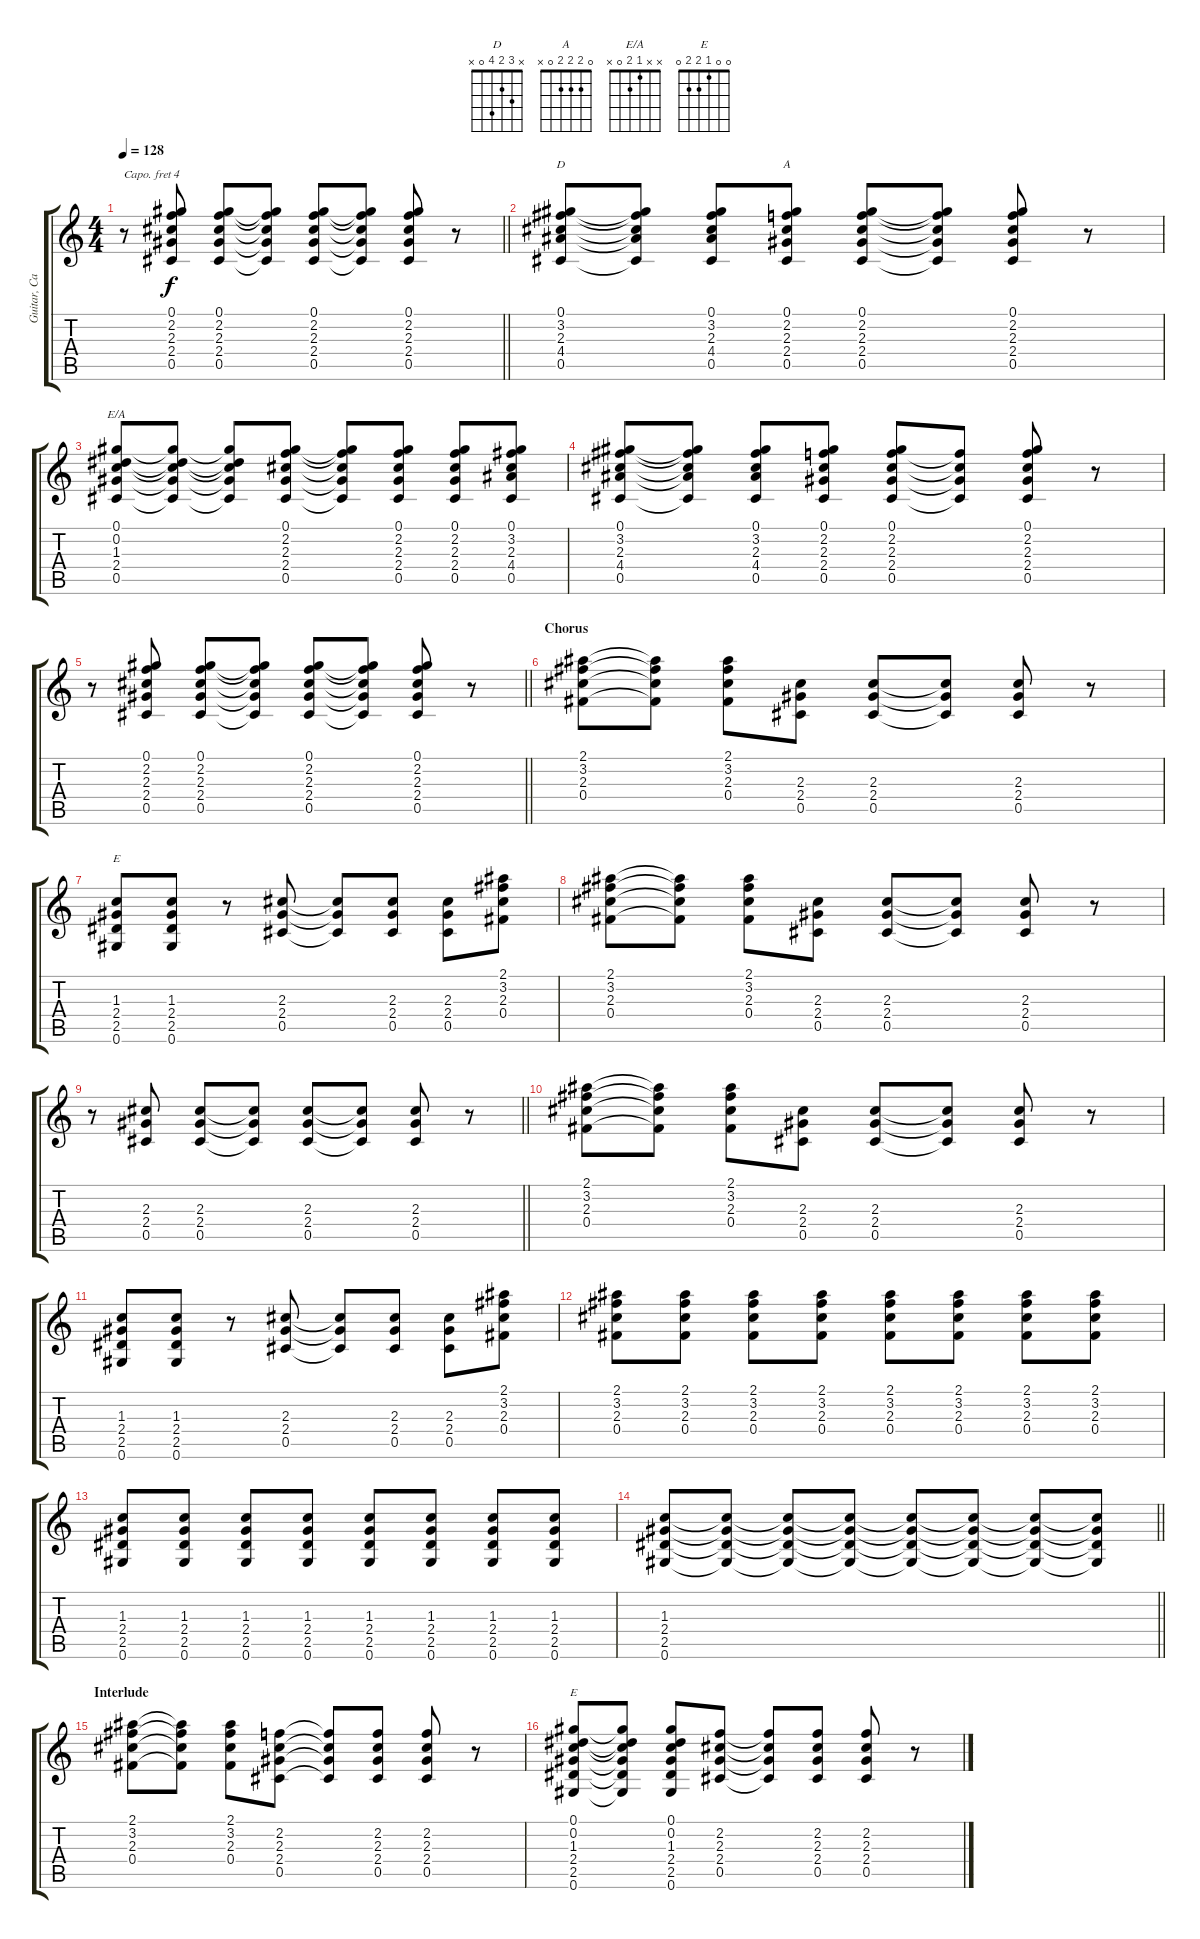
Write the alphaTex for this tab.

\track ("Guitar, Capo at 4" "Guitar, Ca") {instrument acousticguitarsteel}
\staff {score tabs}
\capo 4
\tuning (E4 B3 G3 D3 A2 E2) {hide}
\chord ("D" x 3 2 4 0 x)
\chord ("A" 0 2 2 2 0 x)
\chord ("E/A" x x 1 2 0 x)
\chord ("E" x x 1 2 2 0)
\chord ("E" 0 0 1 2 2 0)
\ts (4 4)
\tempo 128
\clef g2
\barLineRight lightlight
\ks c
r.8{dy f} (0.1 2.2 2.3 2.4 0.5).8 (0.1 2.2 2.3 2.4 0.5).8 (0.1{t} 2.2{t} 2.3{t} 2.4{t} 0.5{t}).8 (0.1 2.2 2.3 2.4 0.5).8 (0.1{t} 2.2{t} 2.3{t} 2.4{t} 0.5{t}).8 (0.1 2.2 2.3 2.4 0.5).8 r.8 |
(0.1 3.2 2.3 4.4 0.5).8{ch "D"} (0.1{t} 3.2{t} 2.3{t} 4.4{t} 0.5{t}).8 (0.1 3.2 2.3 4.4 0.5).8 (0.1 2.2 2.3 2.4 0.5).8{ch "A"} (0.1 2.2 2.3 2.4 0.5).8 (0.1{t} 2.2{t} 2.3{t} 2.4{t} 0.5{t}).8 (0.1 2.2 2.3 2.4 0.5).8 r.8 |
(0.1 0.2 1.3 2.4 0.5).8{ch "E/A"} (0.1{t} 0.2{t} 1.3{t} 2.4{t} 0.5{t}).8 (0.1{t} 0.2{t} 1.3{t} 2.4{t} 0.5{t}).8 (0.1 2.2 2.3 2.4 0.5).8 (0.1{t} 2.2{t} 2.3{t} 2.4{t} 0.5{t}).8 (0.1 2.2 2.3 2.4 0.5).8 (0.1 2.2 2.3 2.4 0.5).8 (0.1 3.2 2.3 4.4 0.5).8 |
(0.1 3.2 2.3 4.4 0.5).8 (0.1{t} 3.2{t} 2.3{t} 4.4{t} 0.5{t}).8 (0.1 3.2 2.3 4.4 0.5).8 (0.1 2.2 2.3 2.4 0.5).8 (0.1 2.2 2.3 2.4 0.5).8 (2.2{t} 2.3{t} 2.4{t} 0.5{t}).8 (0.1 2.2 2.3 2.4 0.5).8 r.8 |
\barLineRight lightlight
r.8 (0.1 2.2 2.3 2.4 0.5).8 (0.1 2.2 2.3 2.4 0.5).8 (0.1{t} 2.2{t} 2.3{t} 2.4{t} 0.5{t}).8 (0.1 2.2 2.3 2.4 0.5).8 (0.1{t} 2.2{t} 2.3{t} 2.4{t} 0.5{t}).8 (0.1 2.2 2.3 2.4 0.5).8 r.8 |
\section ("" "Chorus")
(2.1 3.2 2.3 0.4).8 (2.1{t} 3.2{t} 2.3{t} 0.4{t}).8 (2.1 3.2 2.3 0.4).8 (2.3 2.4 0.5).8 (2.3 2.4 0.5).8 (2.3{t} 2.4{t} 0.5{t}).8 (2.3 2.4 0.5).8 r.8 |
(1.3 2.4 2.5 0.6).8{ch "E"} (1.3 2.4 2.5 0.6).8 r.8 (2.3 2.4 0.5).8 (2.3{t} 2.4{t} 0.5{t}).8 (2.3 2.4 0.5).8 (2.3 2.4 0.5).8 (2.1 3.2 2.3 0.4).8 |
(2.1 3.2 2.3 0.4).8 (2.1{t} 3.2{t} 2.3{t} 0.4{t}).8 (2.1 3.2 2.3 0.4).8 (2.3 2.4 0.5).8 (2.3 2.4 0.5).8 (2.3{t} 2.4{t} 0.5{t}).8 (2.3 2.4 0.5).8 r.8 |
\barLineRight lightlight
r.8 (2.3 2.4 0.5).8 (2.3 2.4 0.5).8 (2.3{t} 2.4{t} 0.5{t}).8 (2.3 2.4 0.5).8 (2.3{t} 2.4{t} 0.5{t}).8 (2.3 2.4 0.5).8 r.8 |
(2.1 3.2 2.3 0.4).8 (2.1{t} 3.2{t} 2.3{t} 0.4{t}).8 (2.1 3.2 2.3 0.4).8 (2.3 2.4 0.5).8 (2.3 2.4 0.5).8 (2.3{t} 2.4{t} 0.5{t}).8 (2.3 2.4 0.5).8 r.8 |
(1.3 2.4 2.5 0.6).8 (1.3 2.4 2.5 0.6).8 r.8 (2.3 2.4 0.5).8 (2.3{t} 2.4{t} 0.5{t}).8 (2.3 2.4 0.5).8 (2.3 2.4 0.5).8 (2.1 3.2 2.3 0.4).8 |
(2.1 3.2 2.3 0.4).8 (2.1 3.2 2.3 0.4).8 (2.1 3.2 2.3 0.4).8 (2.1 3.2 2.3 0.4).8 (2.1 3.2 2.3 0.4).8 (2.1 3.2 2.3 0.4).8 (2.1 3.2 2.3 0.4).8 (2.1 3.2 2.3 0.4).8 |
(1.3 2.4 2.5 0.6).8 (1.3 2.4 2.5 0.6).8 (1.3 2.4 2.5 0.6).8 (1.3 2.4 2.5 0.6).8 (1.3 2.4 2.5 0.6).8 (1.3 2.4 2.5 0.6).8 (1.3 2.4 2.5 0.6).8 (1.3 2.4 2.5 0.6).8 |
\barLineRight lightlight
(1.3 2.4 2.5 0.6).8 (1.3{t} 2.4{t} 2.5{t} 0.6{t}).8 (1.3{t} 2.4{t} 2.5{t} 0.6{t}).8 (1.3{t} 2.4{t} 2.5{t} 0.6{t}).8 (1.3{t} 2.4{t} 2.5{t} 0.6{t}).8 (1.3{t} 2.4{t} 2.5{t} 0.6{t}).8 (1.3{t} 2.4{t} 2.5{t} 0.6{t}).8 (1.3{t} 2.4{t} 2.5{t} 0.6{t}).8 |
\section ("" "Interlude")
(2.1 3.2 2.3 0.4).8 (2.1{t} 3.2{t} 2.3{t} 0.4{t}).8 (2.1 3.2 2.3 0.4).8 (2.2 2.3 2.4 0.5).8 (2.2{t} 2.3{t} 2.4{t} 0.5{t}).8 (2.2 2.3 2.4 0.5).8 (2.2 2.3 2.4 0.5).8 r.8 |
(0.1 0.2 1.3 2.4 2.5 0.6).8{ch "E"} (0.1{t} 0.2{t} 1.3{t} 2.4{t} 2.5{t} 0.6{t}).8 (0.1 0.2 1.3 2.4 2.5 0.6).8 (2.2 2.3 2.4 0.5).8 (2.2{t} 2.3{t} 2.4{t} 0.5{t}).8 (2.2 2.3 2.4 0.5).8 (2.2 2.3 2.4 0.5).8 r.8
